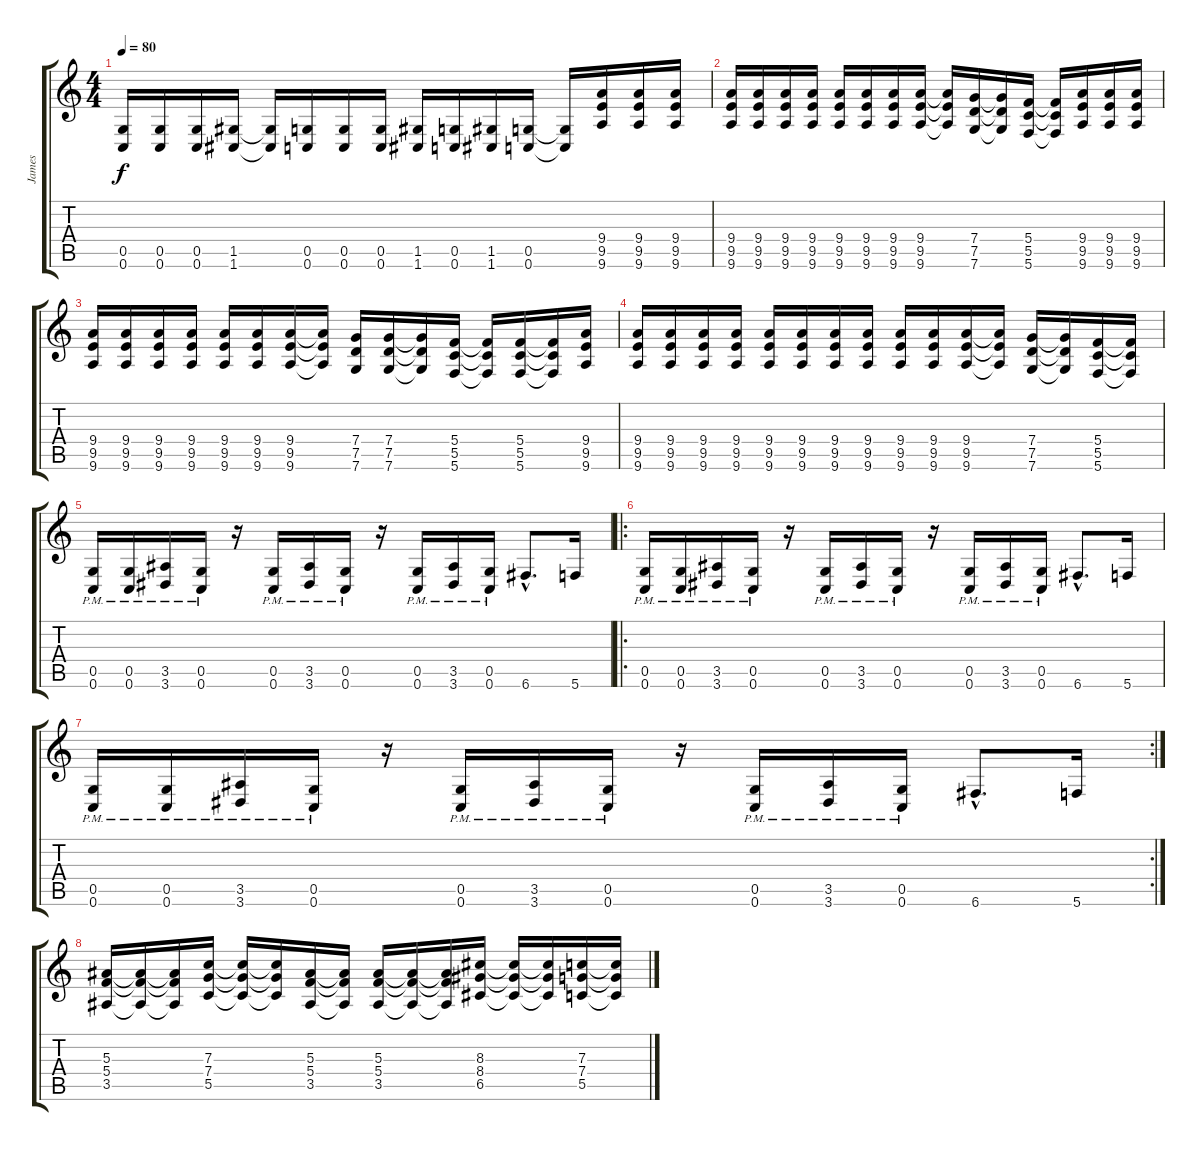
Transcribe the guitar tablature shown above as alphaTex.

\track ("James" "James") {instrument distortionguitar}
\staff {score tabs}
\tuning (D4 A3 F3 C3 G2 C2) {hide}
\ts (4 4)
\tempo 80
\clef g2
\ks c
(0.5 0.6).16{dy f volume 14} (0.5 0.6).16 (0.5 0.6).16 (1.5 1.6).16 (1.5{t} 1.6{t}).16 (0.5 0.6).16 (0.5 0.6).16 (0.5 0.6).16 (1.5 1.6).16 (0.5 0.6).16 (1.5 1.6).16 (0.5 0.6).16 (0.5{t} 0.6{t}).16 (9.4 9.5 9.6).16 (9.4 9.5 9.6).16 (9.4 9.5 9.6).16 |
(9.4 9.5 9.6).16 (9.4 9.5 9.6).16 (9.4 9.5 9.6).16 (9.4 9.5 9.6).16 (9.4 9.5 9.6).16 (9.4 9.5 9.6).16 (9.4 9.5 9.6).16 (9.4 9.5 9.6).16 (9.4{t} 9.5{t} 9.6{t}).16 (7.4 7.5 7.6).16 (7.4{t} 7.5{t} 7.6{t}).16 (5.4 5.5 5.6).16 (5.4{t} 5.5{t} 5.6{t}).16 (9.4 9.5 9.6).16 (9.4 9.5 9.6).16 (9.4 9.5 9.6).16 |
(9.4 9.5 9.6).16 (9.4 9.5 9.6).16 (9.4 9.5 9.6).16 (9.4 9.5 9.6).16 (9.4 9.5 9.6).16 (9.4 9.5 9.6).16 (9.4 9.5 9.6).16 (9.4{t} 9.5{t} 9.6{t}).16 (7.4 7.5 7.6).16 (7.4 7.5 7.6).16 (7.4{t} 7.5{t} 7.6{t}).16 (5.4 5.5 5.6).16 (5.4{t} 5.5{t} 5.6{t}).16 (5.4 5.5 5.6).16 (5.4{t} 5.5{t} 5.6{t}).16 (9.4 9.5 9.6).16 |
(9.4 9.5 9.6).16 (9.4 9.5 9.6).16 (9.4 9.5 9.6).16 (9.4 9.5 9.6).16 (9.4 9.5 9.6).16 (9.4 9.5 9.6).16 (9.4 9.5 9.6).16 (9.4 9.5 9.6).16 (9.4 9.5 9.6).16 (9.4 9.5 9.6).16 (9.4 9.5 9.6).16 (9.4{t} 9.5{t} 9.6{t}).16 (7.4 7.5 7.6).16 (7.4{t} 7.5{t} 7.6{t}).16 (5.4 5.5 5.6).16 (5.4{t} 5.5{t} 5.6{t}).16 |
(0.5{pm} 0.6).16 (0.5{pm} 0.6).16 (3.5{pm} 3.6).16 (0.5{pm} 0.6).16 r.16 (0.5{pm} 0.6).16 (3.5{pm} 3.6).16 (0.5{pm} 0.6).16 r.16 (0.5{pm} 0.6).16 (3.5{pm} 3.6).16 (0.5{pm} 0.6).16 6.6{hac}.8{d} 5.6.16 |
\ro
(0.5{pm} 0.6).16{volume 10} (0.5{pm} 0.6).16 (3.5{pm} 3.6).16 (0.5{pm} 0.6).16 r.16 (0.5{pm} 0.6).16 (3.5{pm} 3.6).16 (0.5{pm} 0.6).16 r.16 (0.5{pm} 0.6).16 (3.5{pm} 3.6).16 (0.5{pm} 0.6).16 6.6{hac}.8{d} 5.6.16 |
\rc 2
(0.5{pm} 0.6).16 (0.5{pm} 0.6).16 (3.5{pm} 3.6).16 (0.5{pm} 0.6).16 r.16 (0.5{pm} 0.6).16 (3.5{pm} 3.6).16 (0.5{pm} 0.6).16 r.16 (0.5{pm} 0.6).16 (3.5{pm} 3.6).16 (0.5{pm} 0.6).16 6.6{hac}.8{d} 5.6.16 |
(5.3 5.4 3.5).16 (5.3{t} 5.4{t} 3.5{t}).16 (5.3{t} 5.4{t} 3.5{t}).16 (7.3 7.4 5.5).16 (7.3{t} 7.4{t} 5.5{t}).16 (7.3{t} 7.4{t} 5.5{t}).16 (5.3 5.4 3.5).16 (5.3{t} 5.4{t} 3.5{t}).16 (5.3 5.4 3.5).16 (5.3{t} 5.4{t} 3.5{t}).16 (5.3{t} 5.4{t} 3.5{t}).16 (8.3 8.4 6.5).16 (8.3{t} 8.4{t} 6.5{t}).16 (8.3{t} 8.4{t} 6.5{t}).16 (7.3 7.4 5.5).16 (7.3{t} 7.4{t} 5.5{t}).16
